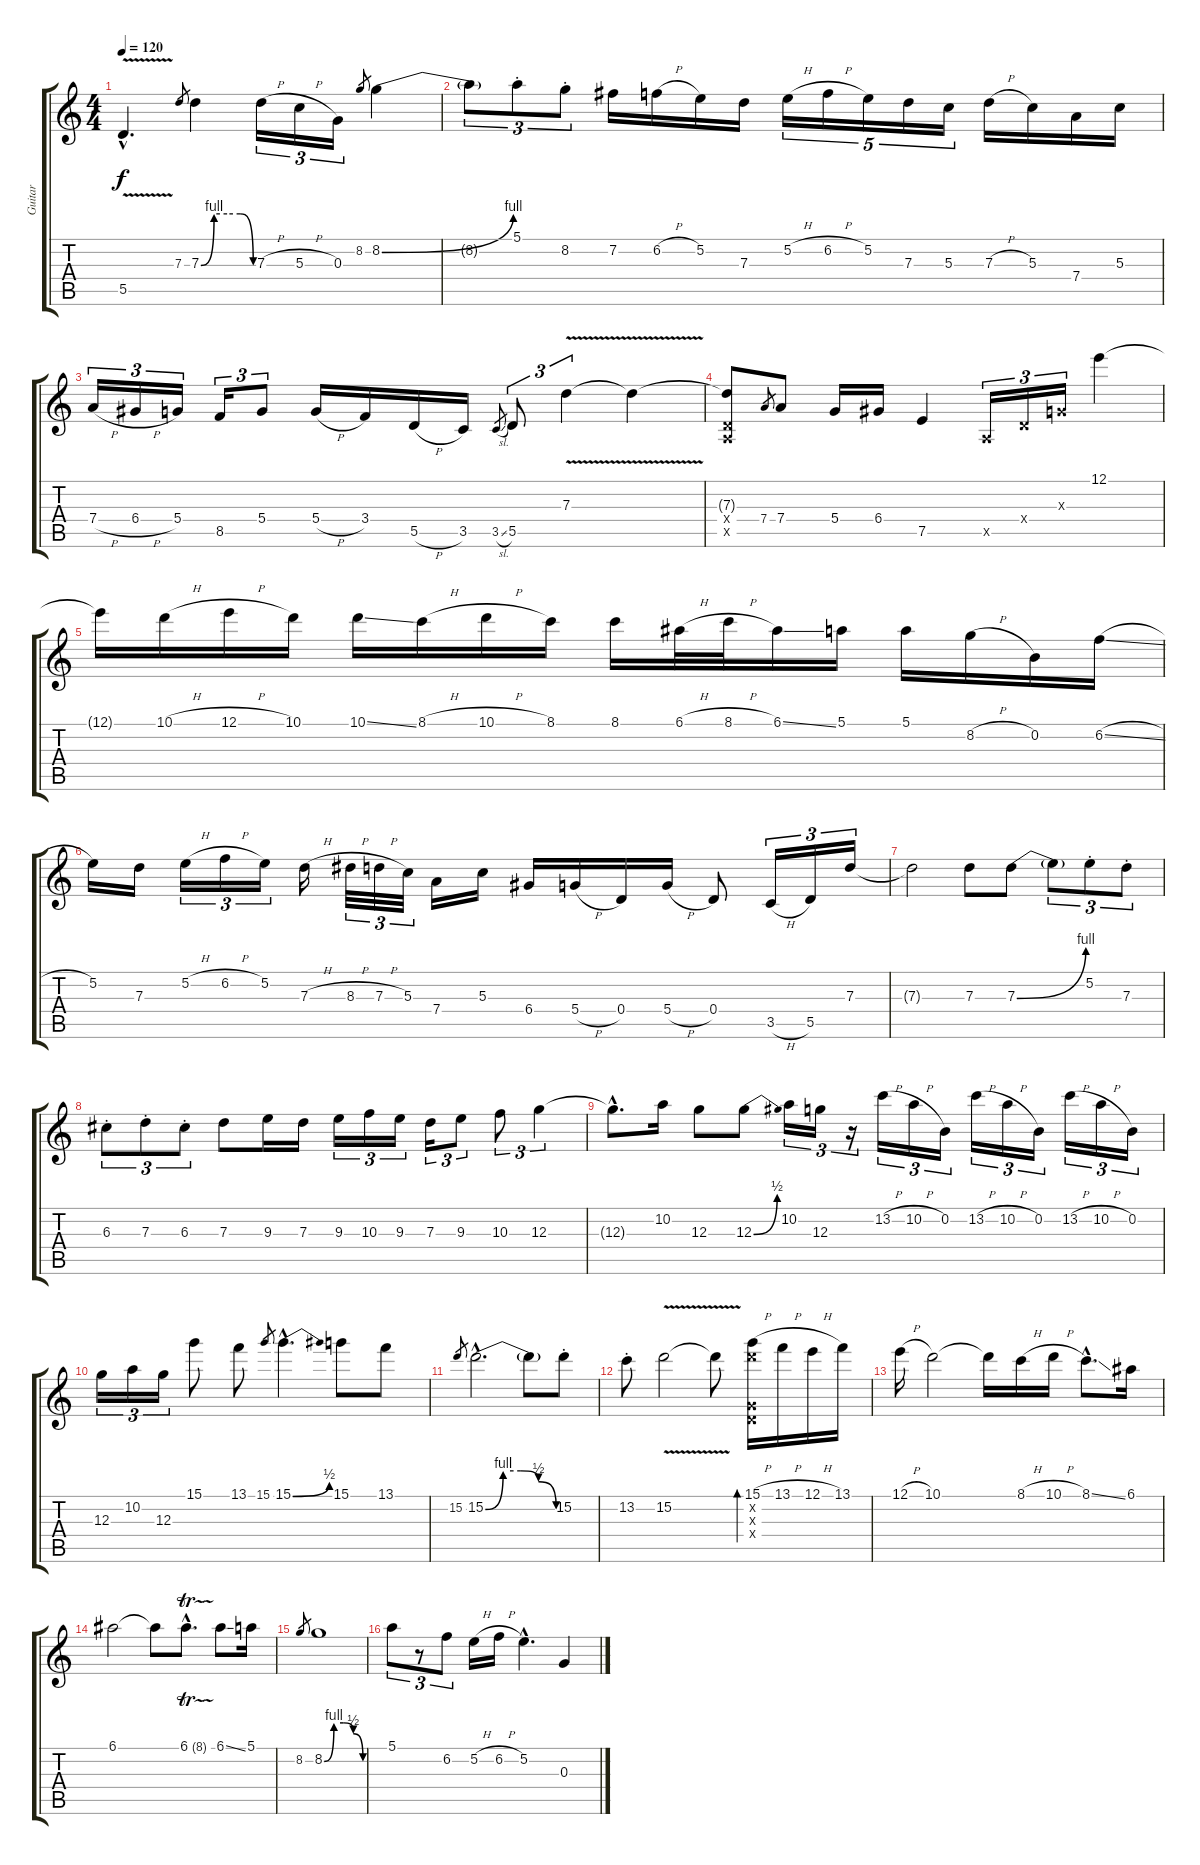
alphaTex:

\track ("Guitar" "Guitar") {instrument overdrivenguitar}
\staff {score tabs}
\tuning (E4 B3 G3 D3 A2 E2) {hide}
\ts (4 4)
\tempo 120
\clef g2
\ks c
5.5{v hac}.4{d dy f} 7.3.8{gr} 7.3{be (custom 0 0 15 4 30 4 45 4 60 0)}.4 7.3{h}.16{tu (3 2)} 5.3{h}.16{tu (3 2)} 0.3.16{tu (3 2)} 8.2.8{gr} 8.2{be (bend 0 0 60 4)}.4 |
8.2{t}.8{tu (3 2)} 5.1{st}.8{tu (3 2)} 8.2{st}.8{tu (3 2)} 7.2.16 6.2{h}.16 5.2.16 7.3.16 5.2{h}.16{tu (5 4)} 6.2{h}.16{tu (5 4)} 5.2.16{tu (5 4)} 7.3.16{tu (5 4)} 5.3.16{tu (5 4)} 7.3{h}.16 5.3.16 7.4.16 5.3.16 |
7.4{h}.16{tu (3 2)} 6.4{h}.16{tu (3 2)} 5.4.16{tu (3 2)} 8.5.16{tu (3 2)} 5.4.8{tu (3 2)} 5.4{h}.16 3.4.16 5.5{h}.16 3.5.16 3.5{sl}.8{gr} 5.5.8{tu (3 2)} 7.3{v}.4{tu (3 2)} 7.3{t}.4 |
(7.3{t} 0.4{x} 0.5{x}).8 7.4.8{gr} 7.4.8 5.4.16 6.4.16 7.5.4 0.5{x}.16{tu (3 2)} 0.4{x}.16{tu (3 2)} 0.3{x}.16{tu (3 2)} 12.1.4 |
12.1{t}.16 10.1{h}.16 12.1{h}.16 10.1.16 10.1{ss}.16 8.1{h}.16 10.1{h}.16 8.1.16 8.1.16 6.1{h}.32 8.1{h}.32 6.1{ss}.16 5.1.16 5.1.16 8.2{h}.16 0.2.16 6.2{sl}.16 |
5.2.16 7.3.16 5.2{h}.16{tu (3 2)} 6.2{h}.16{tu (3 2)} 5.2.16{tu (3 2)} 7.3{h}.16 8.3{h}.32{tu (3 2)} 7.3{h}.32{tu (3 2)} 5.3.32{tu (3 2)} 7.4.16 5.3.16 6.4.16 5.4{h}.16 0.4.16 5.4{h}.16 0.4.8 3.5{h}.16{tu (3 2)} 5.5.16{tu (3 2)} 7.3.16{tu (3 2)} |
7.3{t}.2 7.3.8 7.3{be (bend 0 0 60 4)}.8 7.3{t}.8{tu (3 2)} 5.2{st}.8{tu (3 2)} 7.3{st}.8{tu (3 2)} |
6.3{st}.8{tu (3 2)} 7.3{st}.8{tu (3 2)} 6.3{st}.8{tu (3 2)} 7.3.8 9.3.16 7.3.16 9.3.16{tu (3 2)} 10.3.16{tu (3 2)} 9.3.16{tu (3 2)} 7.3.16{tu (3 2)} 9.3.8{tu (3 2)} 10.3.8{tu (3 2)} 12.3.4{tu (3 2)} |
12.3{hac t}.8{d} 10.2.16 12.3.8 12.3{be (bend 0 0 60 2)}.8 10.2.16{tu (3 2)} 12.3.16{tu (3 2)} r.16{tu (3 2)} 13.2{h}.16{tu (3 2)} 10.2{h}.16{tu (3 2)} 0.2.16{tu (3 2)} 13.2{h}.16{tu (3 2)} 10.2{h}.16{tu (3 2)} 0.2.16{tu (3 2)} 13.2{h}.16{tu (3 2)} 10.2{h}.16{tu (3 2)} 0.2.16{tu (3 2)} |
12.3.16{tu (3 2)} 10.2.16{tu (3 2)} 12.3.16{tu (3 2)} 15.1.8 13.1.8 15.1.8{gr} 15.1{be (bend 0 0 60 2) hac}.4{d} 15.1.8 13.1.8 |
15.2.8{gr} 15.2{be (custom 0 0 15 4 30 4 45 2 60 0) hac}.2{d} 15.2{t}.8 15.2{st}.8 |
13.2{st}.8 15.2{v}.2 15.2{t}.8 (15.1{h} 15.2{x} 0.3{x} 0.4{x}).16{bd 60} 13.1{h}.16 12.1{h}.16 13.1.16 |
12.1{h}.16 10.1.2 10.1{t}.16 8.1{h}.16 10.1{h}.16 8.1{ss hac}.8{d} 6.1.16 |
6.1.2 6.1{t}.8 6.1{tr (8 32) hac}.8{d} 6.1{ss}.8 5.1.16 |
8.2.8{gr} 8.2{be (custom 0 0 15 4 30 4 45 2 60 0)}.1 |
5.1.8{tu (3 2)} r.8{tu (3 2)} 6.2.8{tu (3 2)} 5.2{h}.16 6.2{h}.16 5.2{hac}.4{d} 0.3.4
